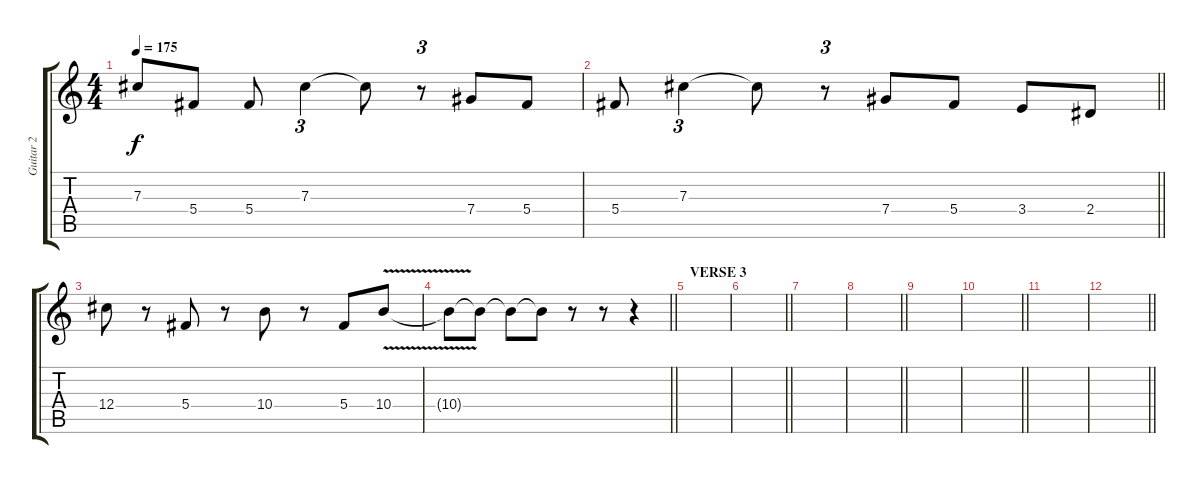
\track ("Guitar 2" "Guitar 2") {instrument overdrivenguitar}
\staff {score tabs}
\tuning (Eb4 Bb3 Gb3 Db3 Ab2 Eb2) {hide}
\ts (4 4)
\tempo 175
\clef g2
\ks c
7.3.8{dy f} 5.4.8 5.4.8 7.3.4{tu (3 2)} 7.3{t}.8 r.8{tu (3 2)} 7.4.8 5.4.8 |
\barLineRight lightlight
5.4.8 7.3.4{tu (3 2)} 7.3{t}.8 r.8{tu (3 2)} 7.4.8 5.4.8 3.4.8 2.4.8 |
12.4.8 r.8 5.4.8 r.8 10.4.8 r.8 5.4.8 10.4{v}.8 |
\barLineRight lightlight
10.4{t}.8 10.4{t}.8 10.4{t}.8 10.4{t}.8 r.8 r.8 r.4 |
\section ("" "VERSE 3")
|
\barLineRight lightlight
|
|
\barLineRight lightlight
|
|
\barLineRight lightlight
|
|
\barLineRight lightlight
